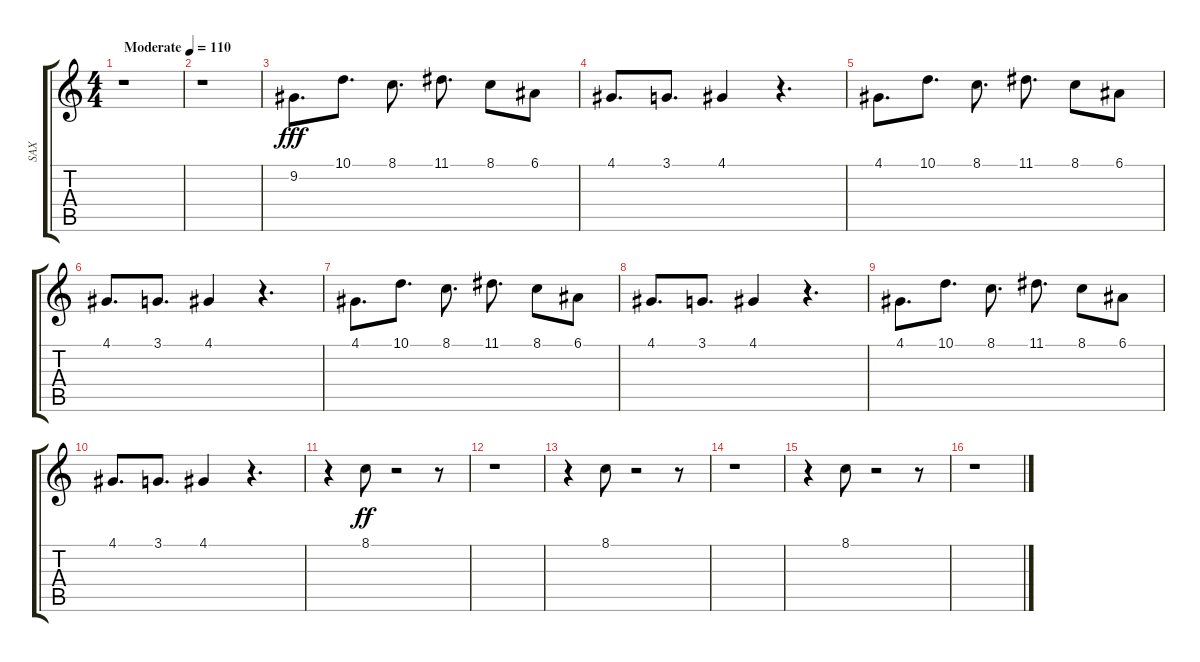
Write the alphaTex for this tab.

\track ("SAX" "SAX") {solo instrument tenorsax}
\staff {score tabs}
\tuning (E4 B3 G3 D3 A2 E2) {hide}
\ts (4 4)
\tempo (110 "Moderate")
\clef g2
\ks c
r.1{dy fff instrument tenorsax} |
r.1 |
9.2.8{d} 10.1.8{d} 8.1.8{d} 11.1.8{d} 8.1.8 6.1.8 |
4.1.8{d} 3.1.8{d} 4.1.4 r.4{d} |
4.1.8{d} 10.1.8{d} 8.1.8{d} 11.1.8{d} 8.1.8 6.1.8 |
4.1.8{d} 3.1.8{d} 4.1.4 r.4{d} |
4.1.8{d} 10.1.8{d} 8.1.8{d} 11.1.8{d} 8.1.8 6.1.8 |
4.1.8{d} 3.1.8{d} 4.1.4 r.4{d} |
4.1.8{d} 10.1.8{d} 8.1.8{d} 11.1.8{d} 8.1.8 6.1.8 |
4.1.8{d} 3.1.8{d} 4.1.4 r.4{d} |
r.4 8.1.8{dy ff} r.2 r.8 |
r.1 |
r.4 8.1.8 r.2 r.8 |
r.1 |
r.4 8.1.8 r.2 r.8 |
r.1
